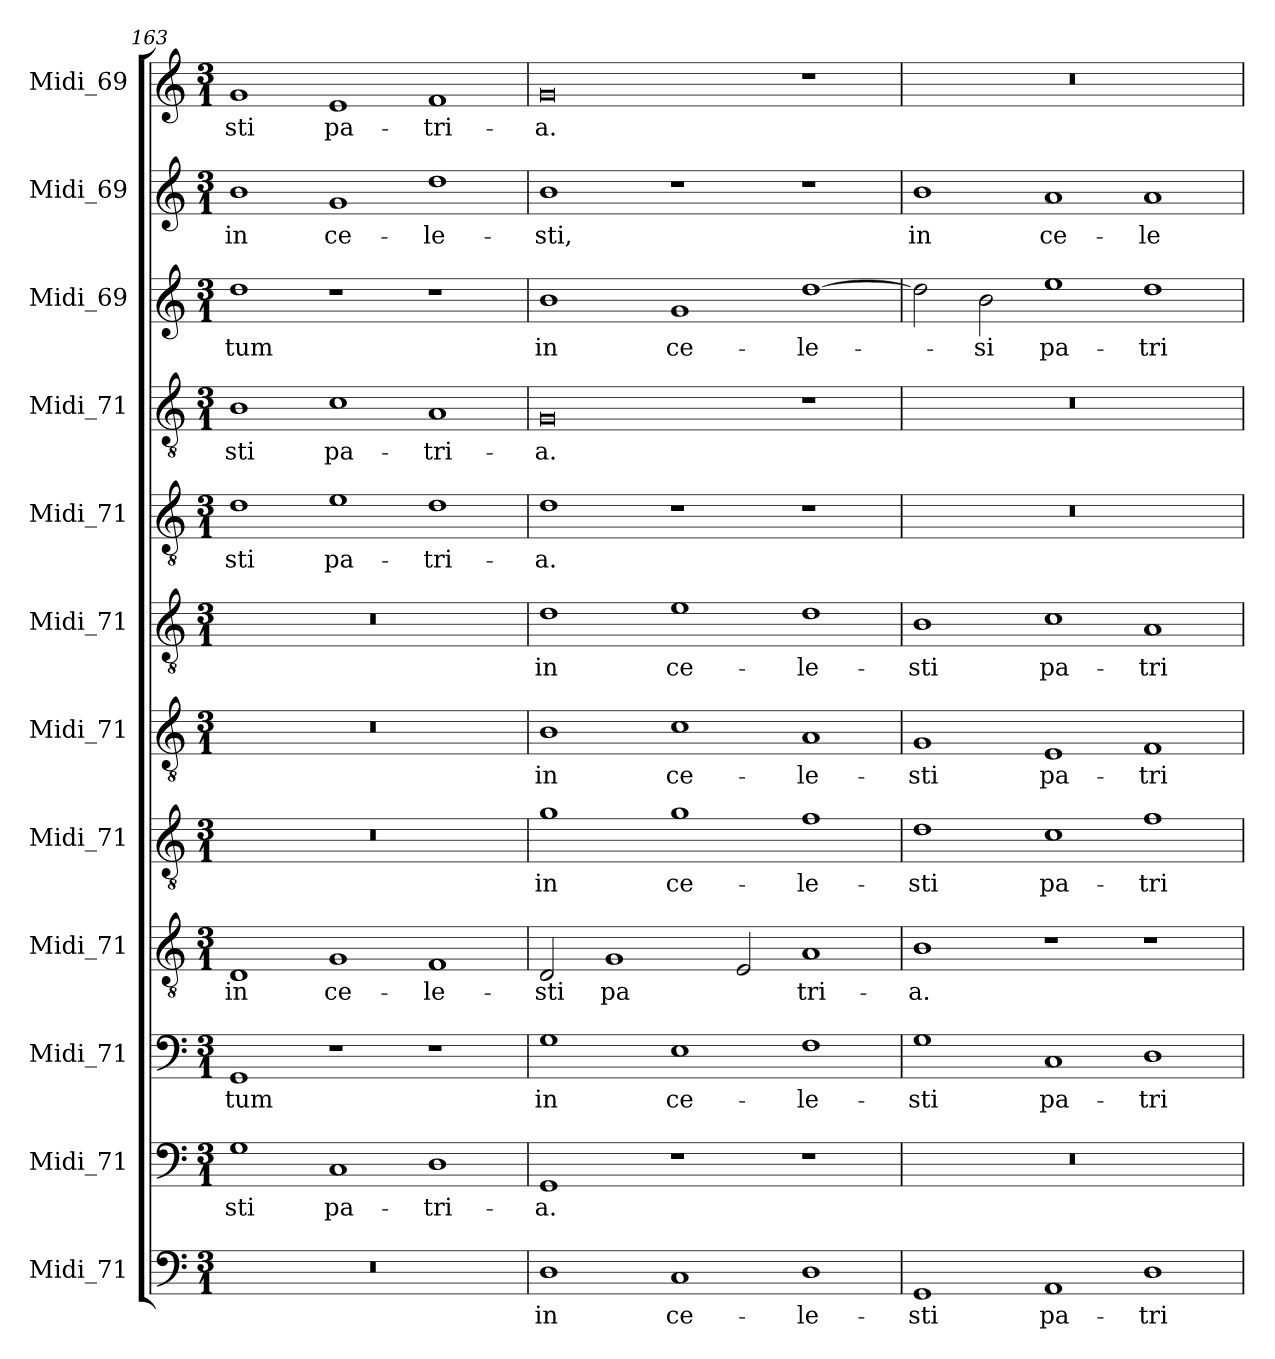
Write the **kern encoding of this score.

**kern	**text	**kern	**text	**kern	**text	**kern	**text	**kern	**text	**kern	**text	**kern	**text	**kern	**text	**kern	**text	**kern	**text	**kern	**text	**kern	**text
*part12	*part12	*part11	*part11	*part10	*part10	*part9	*part9	*part8	*part8	*part7	*part7	*part6	*part6	*part5	*part5	*part4	*part4	*part3	*part3	*part2	*part2	*part1	*part1
*staff12	*staff12	*staff11	*staff11	*staff10	*staff10	*staff9	*staff9	*staff8	*staff8	*staff7	*staff7	*staff6	*staff6	*staff5	*staff5	*staff4	*staff4	*staff3	*staff3	*staff2	*staff2	*staff1	*staff1
*I"Midi_71	*	*I"Midi_71	*	*I"Midi_71	*	*I"Midi_71	*	*I"Midi_71	*	*I"Midi_71	*	*I"Midi_71	*	*I"Midi_71	*	*I"Midi_71	*	*I"Midi_69	*	*I"Midi_69	*	*I"Midi_69	*
*clefF4	*	*clefF4	*	*clefF4	*	*clefGv2	*	*clefGv2	*	*clefGv2	*	*clefGv2	*	*clefGv2	*	*clefGv2	*	*clefG2	*	*clefG2	*	*clefG2	*
*k[]	*	*k[]	*	*k[]	*	*k[]	*	*k[]	*	*k[]	*	*k[]	*	*k[]	*	*k[]	*	*k[]	*	*k[]	*	*k[]	*
*C:	*	*C:	*	*C:	*	*C:	*	*C:	*	*C:	*	*C:	*	*C:	*	*C:	*	*C:	*	*C:	*	*C:	*
*M3/1	*	*M3/1	*	*M3/1	*	*M3/1	*	*M3/1	*	*M3/1	*	*M3/1	*	*M3/1	*	*M3/1	*	*M3/1	*	*M3/1	*	*M3/1	*
=163	=163	=163	=163	=163	=163	=163	=163	=163	=163	=163	=163	=163	=163	=163	=163	=163	=163	=163	=163	=163	=163	=163	=163
!LO:N:vis=0	!	!	!LO:LY:b	!	!LO:LY:b	!	!LO:LY:b	!LO:N:vis=0	!	!LO:N:vis=0	!	!LO:N:vis=0	!	!	!LO:LY:b	!	!LO:LY:b	!	!LO:LY:b	!	!LO:LY:b	!	!LO:LY:b
0.r	.	1G	-sti	1GG	-tum	1D	in	0.r	.	0.r	.	0.r	.	1d	-sti	1B	-sti	1dd	-tum	1b	in	1g	-sti
!	!	!	!LO:LY:b	!	!	!	!LO:LY:b	!	!	!	!	!	!	!	!LO:LY:b	!	!LO:LY:b	!	!	!	!LO:LY:b	!	!LO:LY:b
.	.	1C	pa-	1r	.	1G	ce-	.	.	.	.	.	.	1e	pa-	1c	pa-	1r	.	1g	ce-	1e	pa-
!	!	!	!LO:LY:b	!	!	!	!LO:LY:b	!	!	!	!	!	!	!	!LO:LY:b	!	!LO:LY:b	!	!	!	!LO:LY:b	!	!LO:LY:b
.	.	1D	-tri-	1r	.	1F	-le-	.	.	.	.	.	.	1d	-tri-	1A	-tri-	1r	.	1dd	-le-	1f	-tri-
=164	=164	=164	=164	=164	=164	=164	=164	=164	=164	=164	=164	=164	=164	=164	=164	=164	=164	=164	=164	=164	=164	=164	=164
!	!LO:LY:b	!	!LO:LY:b	!	!LO:LY:b	!	!LO:LY:b	!	!LO:LY:b	!	!LO:LY:b	!	!LO:LY:b	!	!LO:LY:b	!	!LO:LY:b	!	!LO:LY:b	!	!LO:LY:b	!	!LO:LY:b
1D	in	1GG	-a.	1G	in	2D	-sti	1g	in	1B	in	1d	in	1d	-a.	0G	-a.	1b	in	1b	-sti,	0g	-a.
!	!	!	!	!	!	!	!LO:LY:b	!	!	!	!	!	!	!	!	!	!	!	!	!	!	!	!
.	.	.	.	.	.	1G	pa	.	.	.	.	.	.	.	.	.	.	.	.	.	.	.	.
!	!LO:LY:b	!	!	!	!LO:LY:b	!	!	!	!LO:LY:b	!	!LO:LY:b	!	!LO:LY:b	!	!	!	!	!	!LO:LY:b	!	!	!	!
1C	ce-	1r	.	1E	ce-	.	.	1g	ce-	1c	ce-	1e	ce-	1r	.	.	.	1g	ce-	1r	.	.	.
.	.	.	.	.	.	2E	.	.	.	.	.	.	.	.	.	.	.	.	.	.	.	.	.
!	!LO:LY:b	!	!	!	!LO:LY:b	!	!LO:LY:b	!	!LO:LY:b	!	!LO:LY:b	!	!LO:LY:b	!	!	!	!	!	!LO:LY:b	!	!	!	!
1D	-le-	1r	.	1F	-le-	1A	tri-	1f	-le-	1A	-le-	1d	-le-	1r	.	1r	.	[1dd	-le-	1r	.	1r	.
=165	=165	=165	=165	=165	=165	=165	=165	=165	=165	=165	=165	=165	=165	=165	=165	=165	=165	=165	=165	=165	=165	=165	=165
!	!LO:LY:b	!LO:N:vis=0	!	!	!LO:LY:b	!	!LO:LY:b	!	!LO:LY:b	!	!LO:LY:b	!	!LO:LY:b	!LO:N:vis=0	!	!LO:N:vis=0	!	!	!	!	!LO:LY:b	!LO:N:vis=0	!
1GG	-sti	0.r	.	1G	-sti	1B	-a.	1d	-sti	1G	-sti	1B	-sti	0.r	.	0.r	.	2dd]	.	1b	in	0.r	.
!	!	!	!	!	!	!	!	!	!	!	!	!	!	!	!	!	!	!	!LO:LY:b	!	!	!	!
.	.	.	.	.	.	.	.	.	.	.	.	.	.	.	.	.	.	2b	-si	.	.	.	.
!	!LO:LY:b	!	!	!	!LO:LY:b	!	!	!	!LO:LY:b	!	!LO:LY:b	!	!LO:LY:b	!	!	!	!	!	!LO:LY:b	!	!LO:LY:b	!	!
1AA	pa-	.	.	1C	pa-	1r	.	1c	pa-	1E	pa-	1c	pa-	.	.	.	.	1ee	pa-	1a	ce-	.	.
!	!LO:LY:b	!	!	!	!LO:LY:b	!	!	!	!LO:LY:b	!	!LO:LY:b	!	!LO:LY:b	!	!	!	!	!	!LO:LY:b	!	!LO:LY:b	!	!
1D	-tri-	.	.	1D	-tri-	1r	.	1f	-tri-	1F	-tri-	1A	-tri-	.	.	.	.	1dd	-tri-	1a	-le-	.	.
=	=	=	=	=	=	=	=	=	=	=	=	=	=	=	=	=	=	=	=	=	=	=	=
*-	*-	*-	*-	*-	*-	*-	*-	*-	*-	*-	*-	*-	*-	*-	*-	*-	*-	*-	*-	*-	*-	*-	*-
